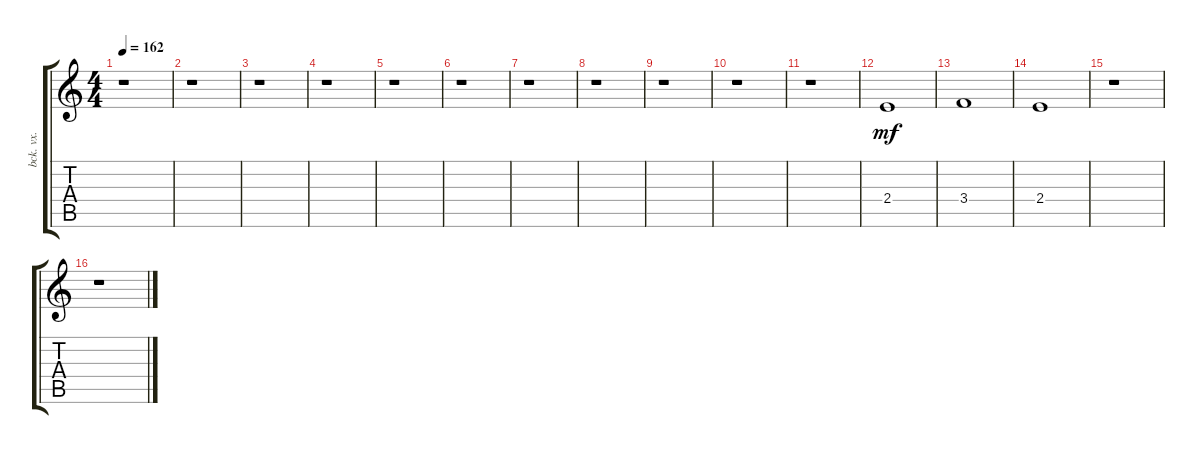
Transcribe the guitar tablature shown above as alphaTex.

\track ("bck. vx." "bck. vx.") {instrument distortionguitar}
\staff {score tabs}
\tuning (E4 B3 G3 D3 A2 E2) {hide}
\ts (4 4)
\tempo 162
\clef g2
\ks c
r.1{dy mf} |
r.1 |
r.1 |
r.1 |
r.1 |
r.1 |
r.1 |
r.1 |
r.1 |
r.1 |
r.1 |
2.4.1 |
3.4.1 |
2.4.1 |
r.1 |
r.1
